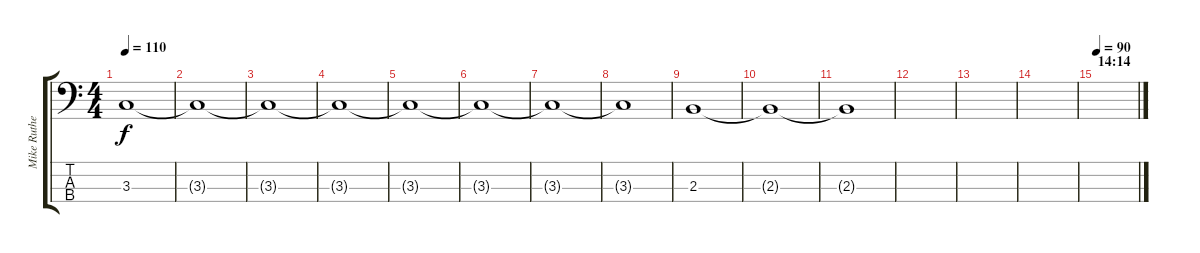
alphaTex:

\track ("Mike Rutherford (bass pedal)" "Mike Ruthe") {instrument fretlessbass}
\staff {score tabs}
\tuning (G2 D2 A1 E1) {hide}
\ts (4 4)
\tempo 110
\clef f4
\ks c
3.3{t}.1{dy f} |
3.3{t}.1 |
3.3{t}.1 |
3.3{t}.1 |
3.3{t}.1 |
3.3{t}.1 |
3.3{t}.1 |
3.3{t}.1 |
2.3.1 |
2.3{t}.1 |
2.3{t}.1 |
|
|
|
\section ("" "14:14")
\tempo 90
